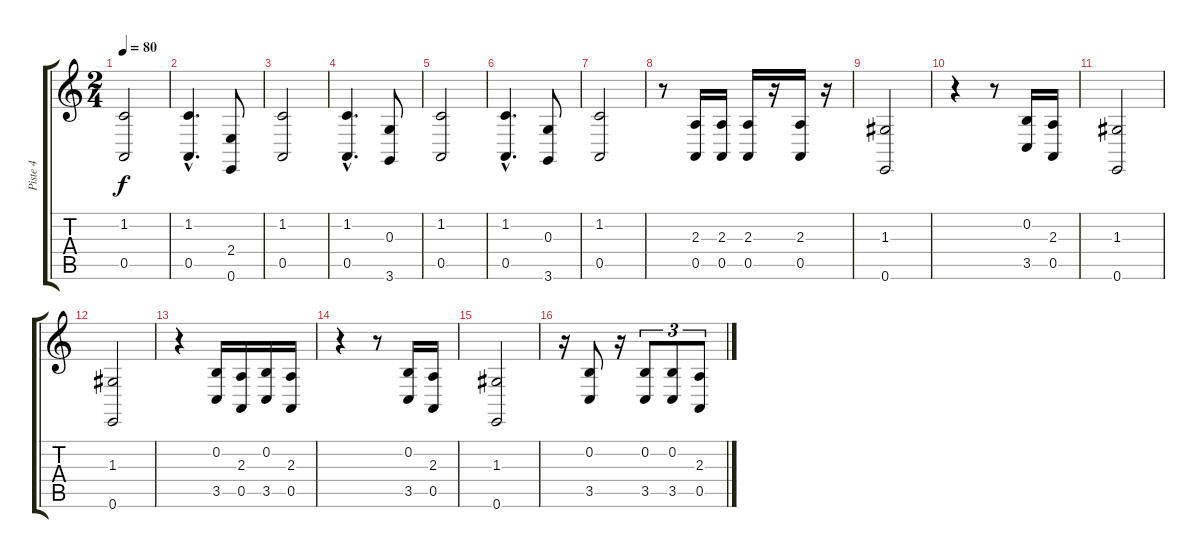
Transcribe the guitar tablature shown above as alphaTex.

\track ("Piste 4" "Piste 4") {instrument taikodrum}
\staff {score tabs}
\tuning (E4 B3 G3 D3 A2 E2) {hide}
\ts (2 4)
\tempo 80
\clef g2
\ks c
(1.2 0.5).2{dy f} |
(1.2{hac} 0.5{hac}).4{d} (2.4 0.6).8 |
(1.2 0.5).2 |
(1.2{hac} 0.5{hac}).4{d} (0.3 3.6).8 |
(1.2 0.5).2 |
(1.2{hac} 0.5{hac}).4{d} (0.3 3.6).8 |
(1.2 0.5).2 |
r.8 (2.3 0.5).16 (2.3 0.5).16 (2.3 0.5).16 r.16 (2.3 0.5).16 r.16 |
(1.3 0.6).2 |
r.4 r.8 (0.2 3.5).16 (2.3 0.5).16 |
(1.3 0.6).2 |
(1.3 0.6).2 |
r.4 (0.2 3.5).16 (2.3 0.5).16 (0.2 3.5).16 (2.3 0.5).16 |
r.4 r.8 (0.2 3.5).16 (2.3 0.5).16 |
(1.3 0.6).2 |
r.16 (0.2 3.5).8 r.16 (0.2 3.5).8{tu (3 2)} (0.2 3.5).8{tu (3 2)} (2.3 0.5).8{tu (3 2)}
